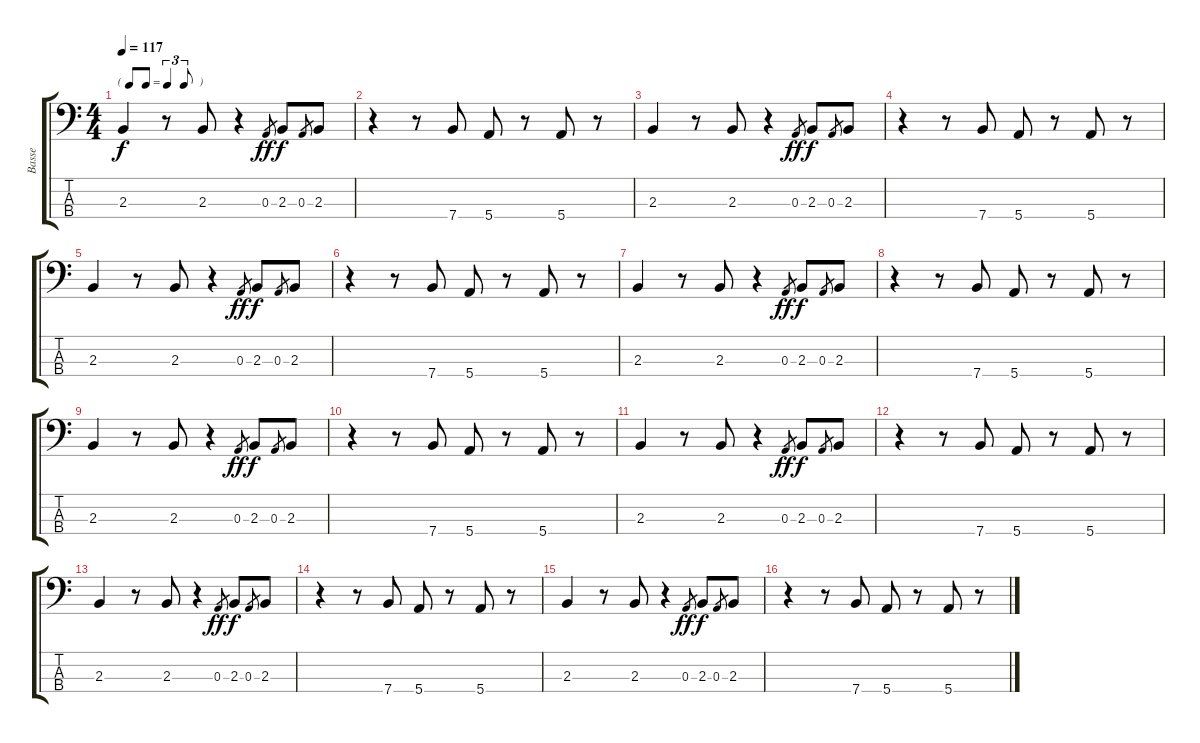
\track ("Basse" "Basse") {instrument electricbassfinger}
\staff {score tabs}
\tuning (G2 D2 A1 E1) {hide}
\ts (4 4)
\tf triplet8th
\tempo 117
\clef f4
\ks c
2.3.4{dy f} r.8 2.3.8 r.4 0.3.8{gr dy ff} 2.3.8{dy f} 0.3.8{gr} 2.3.8 |
r.4 r.8 7.4.8 5.4.8 r.8 5.4.8 r.8 |
2.3.4 r.8 2.3.8 r.4 0.3.8{gr dy ff} 2.3.8{dy f} 0.3.8{gr} 2.3.8 |
r.4 r.8 7.4.8 5.4.8 r.8 5.4.8 r.8 |
2.3.4 r.8 2.3.8 r.4 0.3.8{gr dy ff} 2.3.8{dy f} 0.3.8{gr} 2.3.8 |
r.4 r.8 7.4.8 5.4.8 r.8 5.4.8 r.8 |
2.3.4 r.8 2.3.8 r.4 0.3.8{gr dy ff} 2.3.8{dy f} 0.3.8{gr} 2.3.8 |
r.4 r.8 7.4.8 5.4.8 r.8 5.4.8 r.8 |
2.3.4 r.8 2.3.8 r.4 0.3.8{gr dy ff} 2.3.8{dy f} 0.3.8{gr} 2.3.8 |
r.4 r.8 7.4.8 5.4.8 r.8 5.4.8 r.8 |
2.3.4 r.8 2.3.8 r.4 0.3.8{gr dy ff} 2.3.8{dy f} 0.3.8{gr} 2.3.8 |
r.4 r.8 7.4.8 5.4.8 r.8 5.4.8 r.8 |
2.3.4 r.8 2.3.8 r.4 0.3.8{gr dy ff} 2.3.8{dy f} 0.3.8{gr} 2.3.8 |
r.4 r.8 7.4.8 5.4.8 r.8 5.4.8 r.8 |
2.3.4 r.8 2.3.8 r.4 0.3.8{gr dy ff} 2.3.8{dy f} 0.3.8{gr} 2.3.8 |
r.4 r.8 7.4.8 5.4.8 r.8 5.4.8 r.8
